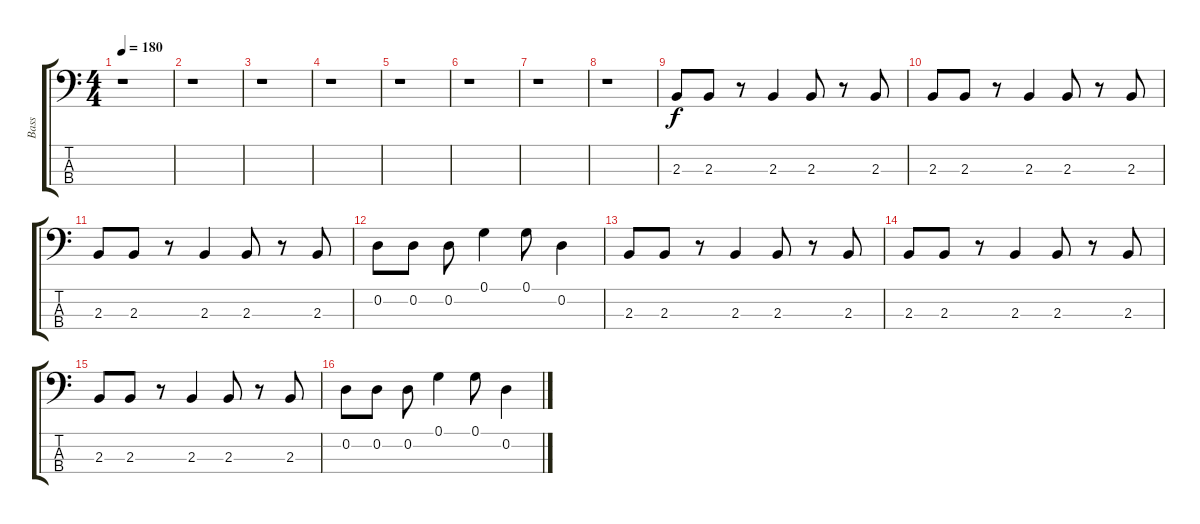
\track ("Bass" "Bass") {instrument electricbasspick}
\staff {score tabs}
\tuning (G2 D2 A1 E1) {hide}
\ts (4 4)
\tempo 180
\clef f4
\ks c
r.1{dy f instrument electricbasspick} |
r.1 |
r.1 |
r.1 |
r.1 |
r.1 |
r.1 |
r.1 |
2.3.8 2.3.8 r.8 2.3.4 2.3.8 r.8 2.3.8 |
2.3.8 2.3.8 r.8 2.3.4 2.3.8 r.8 2.3.8 |
2.3.8 2.3.8 r.8 2.3.4 2.3.8 r.8 2.3.8 |
0.2.8 0.2.8 0.2.8 0.1.4 0.1.8 0.2.4 |
2.3.8 2.3.8 r.8 2.3.4 2.3.8 r.8 2.3.8 |
2.3.8 2.3.8 r.8 2.3.4 2.3.8 r.8 2.3.8 |
2.3.8 2.3.8 r.8 2.3.4 2.3.8 r.8 2.3.8 |
0.2.8 0.2.8 0.2.8 0.1.4 0.1.8 0.2.4
